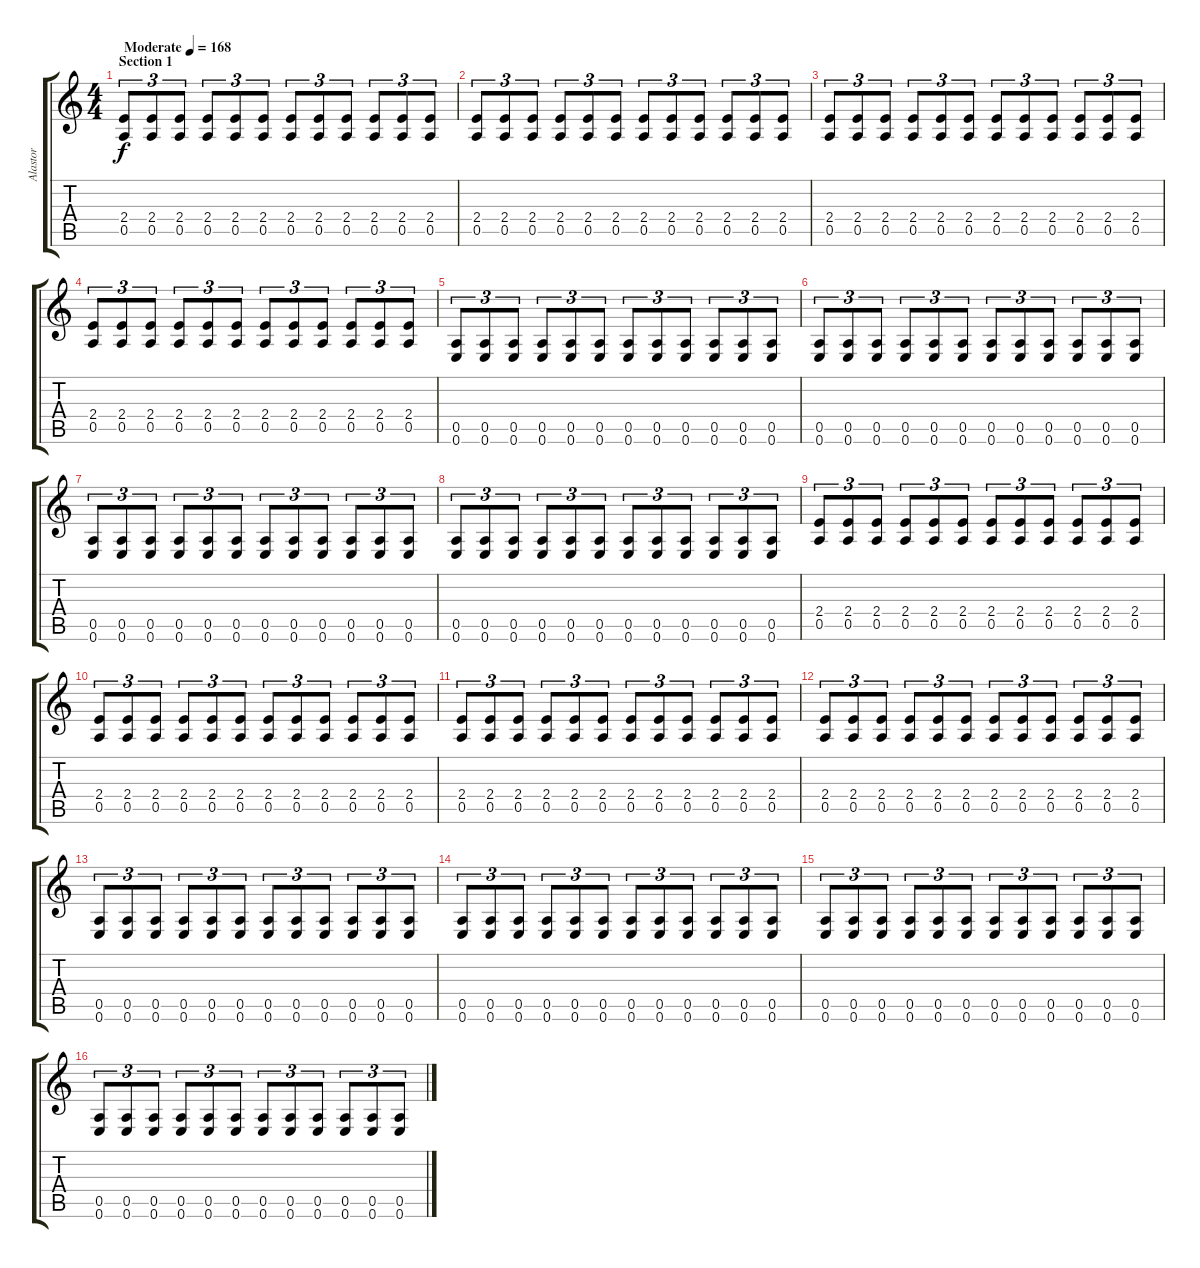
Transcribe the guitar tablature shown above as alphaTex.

\track ("Alastor" "Alastor") {instrument distortionguitar}
\staff {score tabs}
\tuning (E4 B3 G3 D3 A2 E2) {hide}
\ts (4 4)
\section ("" "Section 1")
\tempo (168 "Moderate")
\clef g2
\ks c
(2.4 0.5).8{tu (3 2) dy f instrument distortionguitar} (2.4 0.5).8{tu (3 2)} (2.4 0.5).8{tu (3 2)} (2.4 0.5).8{tu (3 2)} (2.4 0.5).8{tu (3 2)} (2.4 0.5).8{tu (3 2)} (2.4 0.5).8{tu (3 2)} (2.4 0.5).8{tu (3 2)} (2.4 0.5).8{tu (3 2)} (2.4 0.5).8{tu (3 2)} (2.4 0.5).8{tu (3 2)} (2.4 0.5).8{tu (3 2)} |
(2.4 0.5).8{tu (3 2)} (2.4 0.5).8{tu (3 2)} (2.4 0.5).8{tu (3 2)} (2.4 0.5).8{tu (3 2)} (2.4 0.5).8{tu (3 2)} (2.4 0.5).8{tu (3 2)} (2.4 0.5).8{tu (3 2)} (2.4 0.5).8{tu (3 2)} (2.4 0.5).8{tu (3 2)} (2.4 0.5).8{tu (3 2)} (2.4 0.5).8{tu (3 2)} (2.4 0.5).8{tu (3 2)} |
(2.4 0.5).8{tu (3 2)} (2.4 0.5).8{tu (3 2)} (2.4 0.5).8{tu (3 2)} (2.4 0.5).8{tu (3 2)} (2.4 0.5).8{tu (3 2)} (2.4 0.5).8{tu (3 2)} (2.4 0.5).8{tu (3 2)} (2.4 0.5).8{tu (3 2)} (2.4 0.5).8{tu (3 2)} (2.4 0.5).8{tu (3 2)} (2.4 0.5).8{tu (3 2)} (2.4 0.5).8{tu (3 2)} |
(2.4 0.5).8{tu (3 2)} (2.4 0.5).8{tu (3 2)} (2.4 0.5).8{tu (3 2)} (2.4 0.5).8{tu (3 2)} (2.4 0.5).8{tu (3 2)} (2.4 0.5).8{tu (3 2)} (2.4 0.5).8{tu (3 2)} (2.4 0.5).8{tu (3 2)} (2.4 0.5).8{tu (3 2)} (2.4 0.5).8{tu (3 2)} (2.4 0.5).8{tu (3 2)} (2.4 0.5).8{tu (3 2)} |
(0.5 0.6).8{tu (3 2)} (0.5 0.6).8{tu (3 2)} (0.5 0.6).8{tu (3 2)} (0.5 0.6).8{tu (3 2)} (0.5 0.6).8{tu (3 2)} (0.5 0.6).8{tu (3 2)} (0.5 0.6).8{tu (3 2)} (0.5 0.6).8{tu (3 2)} (0.5 0.6).8{tu (3 2)} (0.5 0.6).8{tu (3 2)} (0.5 0.6).8{tu (3 2)} (0.5 0.6).8{tu (3 2)} |
(0.5 0.6).8{tu (3 2)} (0.5 0.6).8{tu (3 2)} (0.5 0.6).8{tu (3 2)} (0.5 0.6).8{tu (3 2)} (0.5 0.6).8{tu (3 2)} (0.5 0.6).8{tu (3 2)} (0.5 0.6).8{tu (3 2)} (0.5 0.6).8{tu (3 2)} (0.5 0.6).8{tu (3 2)} (0.5 0.6).8{tu (3 2)} (0.5 0.6).8{tu (3 2)} (0.5 0.6).8{tu (3 2)} |
(0.5 0.6).8{tu (3 2)} (0.5 0.6).8{tu (3 2)} (0.5 0.6).8{tu (3 2)} (0.5 0.6).8{tu (3 2)} (0.5 0.6).8{tu (3 2)} (0.5 0.6).8{tu (3 2)} (0.5 0.6).8{tu (3 2)} (0.5 0.6).8{tu (3 2)} (0.5 0.6).8{tu (3 2)} (0.5 0.6).8{tu (3 2)} (0.5 0.6).8{tu (3 2)} (0.5 0.6).8{tu (3 2)} |
(0.5 0.6).8{tu (3 2)} (0.5 0.6).8{tu (3 2)} (0.5 0.6).8{tu (3 2)} (0.5 0.6).8{tu (3 2)} (0.5 0.6).8{tu (3 2)} (0.5 0.6).8{tu (3 2)} (0.5 0.6).8{tu (3 2)} (0.5 0.6).8{tu (3 2)} (0.5 0.6).8{tu (3 2)} (0.5 0.6).8{tu (3 2)} (0.5 0.6).8{tu (3 2)} (0.5 0.6).8{tu (3 2)} |
(2.4 0.5).8{tu (3 2)} (2.4 0.5).8{tu (3 2)} (2.4 0.5).8{tu (3 2)} (2.4 0.5).8{tu (3 2)} (2.4 0.5).8{tu (3 2)} (2.4 0.5).8{tu (3 2)} (2.4 0.5).8{tu (3 2)} (2.4 0.5).8{tu (3 2)} (2.4 0.5).8{tu (3 2)} (2.4 0.5).8{tu (3 2)} (2.4 0.5).8{tu (3 2)} (2.4 0.5).8{tu (3 2)} |
(2.4 0.5).8{tu (3 2)} (2.4 0.5).8{tu (3 2)} (2.4 0.5).8{tu (3 2)} (2.4 0.5).8{tu (3 2)} (2.4 0.5).8{tu (3 2)} (2.4 0.5).8{tu (3 2)} (2.4 0.5).8{tu (3 2)} (2.4 0.5).8{tu (3 2)} (2.4 0.5).8{tu (3 2)} (2.4 0.5).8{tu (3 2)} (2.4 0.5).8{tu (3 2)} (2.4 0.5).8{tu (3 2)} |
(2.4 0.5).8{tu (3 2)} (2.4 0.5).8{tu (3 2)} (2.4 0.5).8{tu (3 2)} (2.4 0.5).8{tu (3 2)} (2.4 0.5).8{tu (3 2)} (2.4 0.5).8{tu (3 2)} (2.4 0.5).8{tu (3 2)} (2.4 0.5).8{tu (3 2)} (2.4 0.5).8{tu (3 2)} (2.4 0.5).8{tu (3 2)} (2.4 0.5).8{tu (3 2)} (2.4 0.5).8{tu (3 2)} |
(2.4 0.5).8{tu (3 2)} (2.4 0.5).8{tu (3 2)} (2.4 0.5).8{tu (3 2)} (2.4 0.5).8{tu (3 2)} (2.4 0.5).8{tu (3 2)} (2.4 0.5).8{tu (3 2)} (2.4 0.5).8{tu (3 2)} (2.4 0.5).8{tu (3 2)} (2.4 0.5).8{tu (3 2)} (2.4 0.5).8{tu (3 2)} (2.4 0.5).8{tu (3 2)} (2.4 0.5).8{tu (3 2)} |
(0.5 0.6).8{tu (3 2)} (0.5 0.6).8{tu (3 2)} (0.5 0.6).8{tu (3 2)} (0.5 0.6).8{tu (3 2)} (0.5 0.6).8{tu (3 2)} (0.5 0.6).8{tu (3 2)} (0.5 0.6).8{tu (3 2)} (0.5 0.6).8{tu (3 2)} (0.5 0.6).8{tu (3 2)} (0.5 0.6).8{tu (3 2)} (0.5 0.6).8{tu (3 2)} (0.5 0.6).8{tu (3 2)} |
(0.5 0.6).8{tu (3 2)} (0.5 0.6).8{tu (3 2)} (0.5 0.6).8{tu (3 2)} (0.5 0.6).8{tu (3 2)} (0.5 0.6).8{tu (3 2)} (0.5 0.6).8{tu (3 2)} (0.5 0.6).8{tu (3 2)} (0.5 0.6).8{tu (3 2)} (0.5 0.6).8{tu (3 2)} (0.5 0.6).8{tu (3 2)} (0.5 0.6).8{tu (3 2)} (0.5 0.6).8{tu (3 2)} |
(0.5 0.6).8{tu (3 2)} (0.5 0.6).8{tu (3 2)} (0.5 0.6).8{tu (3 2)} (0.5 0.6).8{tu (3 2)} (0.5 0.6).8{tu (3 2)} (0.5 0.6).8{tu (3 2)} (0.5 0.6).8{tu (3 2)} (0.5 0.6).8{tu (3 2)} (0.5 0.6).8{tu (3 2)} (0.5 0.6).8{tu (3 2)} (0.5 0.6).8{tu (3 2)} (0.5 0.6).8{tu (3 2)} |
(0.5 0.6).8{tu (3 2)} (0.5 0.6).8{tu (3 2)} (0.5 0.6).8{tu (3 2)} (0.5 0.6).8{tu (3 2)} (0.5 0.6).8{tu (3 2)} (0.5 0.6).8{tu (3 2)} (0.5 0.6).8{tu (3 2)} (0.5 0.6).8{tu (3 2)} (0.5 0.6).8{tu (3 2)} (0.5 0.6).8{tu (3 2)} (0.5 0.6).8{tu (3 2)} (0.5 0.6).8{tu (3 2)}
